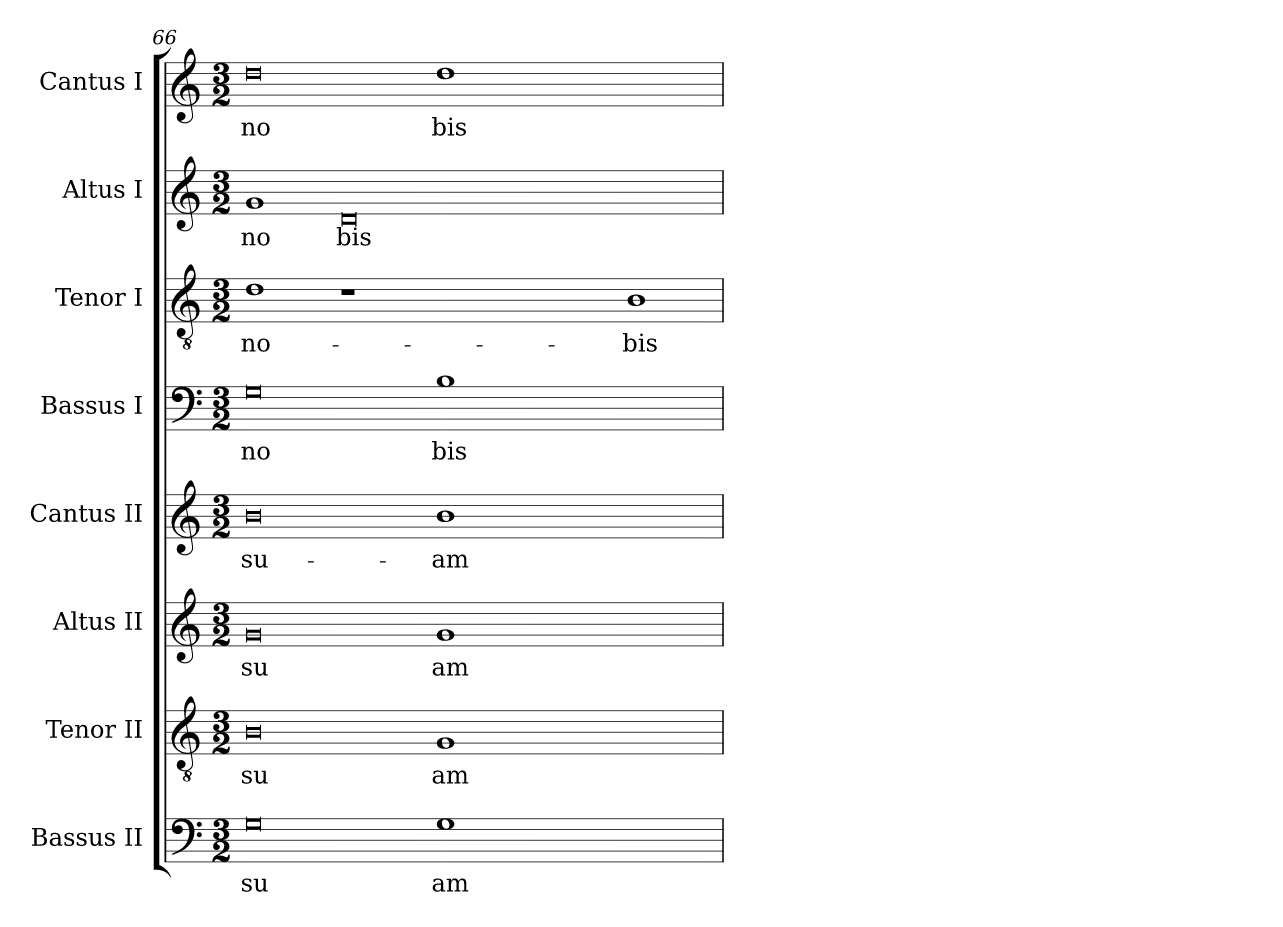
**kern	**text	**kern	**text	**kern	**text	**kern	**text	**kern	**text	**kern	**text	**kern	**text	**kern	**text
*part8	*part8	*part7	*part7	*part6	*part6	*part5	*part5	*part4	*part4	*part3	*part3	*part2	*part2	*part1	*part1
*staff8	*staff8	*staff7	*staff7	*staff6	*staff6	*staff5	*staff5	*staff4	*staff4	*staff3	*staff3	*staff2	*staff2	*staff1	*staff1
*I"Bassus II	*	*I"Tenor II	*	*I"Altus II	*	*I"Cantus II	*	*I"Bassus I	*	*I"Tenor I	*	*I"Altus I	*	*I"Cantus I	*
*clefF4	*	*clefGv2	*	*clefG2	*	*clefG2	*	*clefF4	*	*clefGv2	*	*clefG2	*	*clefG2	*
*	*	*	*	*k[]	*	*	*	*	*	*	*	*	*	*	*
*	*	*	*	*C:	*	*	*	*	*	*	*	*	*	*	*
*M3/2	*	*M3/2	*	*M3/2	*	*M3/2	*	*M3/2	*	*M3/2	*	*M3/2	*	*M3/2	*
=66	=66	=66	=66	=66	=66	=66	=66	=66	=66	=66	=66	=66	=66	=66	=66
!	!LO:LY:b:cj	!	!LO:LY:b:cj	!	!LO:LY:b:cj	!	!LO:LY:b:cj	!	!LO:LY:b:cj	!	!LO:LY:b:cj	!	!LO:LY:b:cj	!	!LO:LY:b:cj
0G	su	0B	su	0g	su	0b	su-	0G	no	1d	no-	1g	no	0dd	no
!	!	!	!	!	!	!	!	!	!	!LO:N:vis=1	!	!	!LO:LY:b:cj	!	!
.	.	.	.	.	.	.	.	.	.	0.r	.	0d	bis	.	.
!	!LO:LY:b:cj	!	!LO:LY:b:cj	!	!LO:LY:b:cj	!	!LO:LY:b:cj	!	!LO:LY:b:cj	!	!	!	!	!	!LO:LY:b:cj
1G	am	1G	am	1g	am	1b	-am	1B	bis	.	.	.	.	1dd	bis
0ryy	.	0ryy	.	0ryy	.	0ryy	.	0ryy	.	.	.	0ryy	.	0ryy	.
!	!	!	!	!	!	!	!	!	!	!	!LO:LY:b:cj	!	!	!	!
.	.	.	.	.	.	.	.	.	.	1B	-bis	.	.	.	.
=	=	=	=	=	=	=	=	=	=	=	=	=	=	=	=
*-	*-	*-	*-	*-	*-	*-	*-	*-	*-	*-	*-	*-	*-	*-	*-
